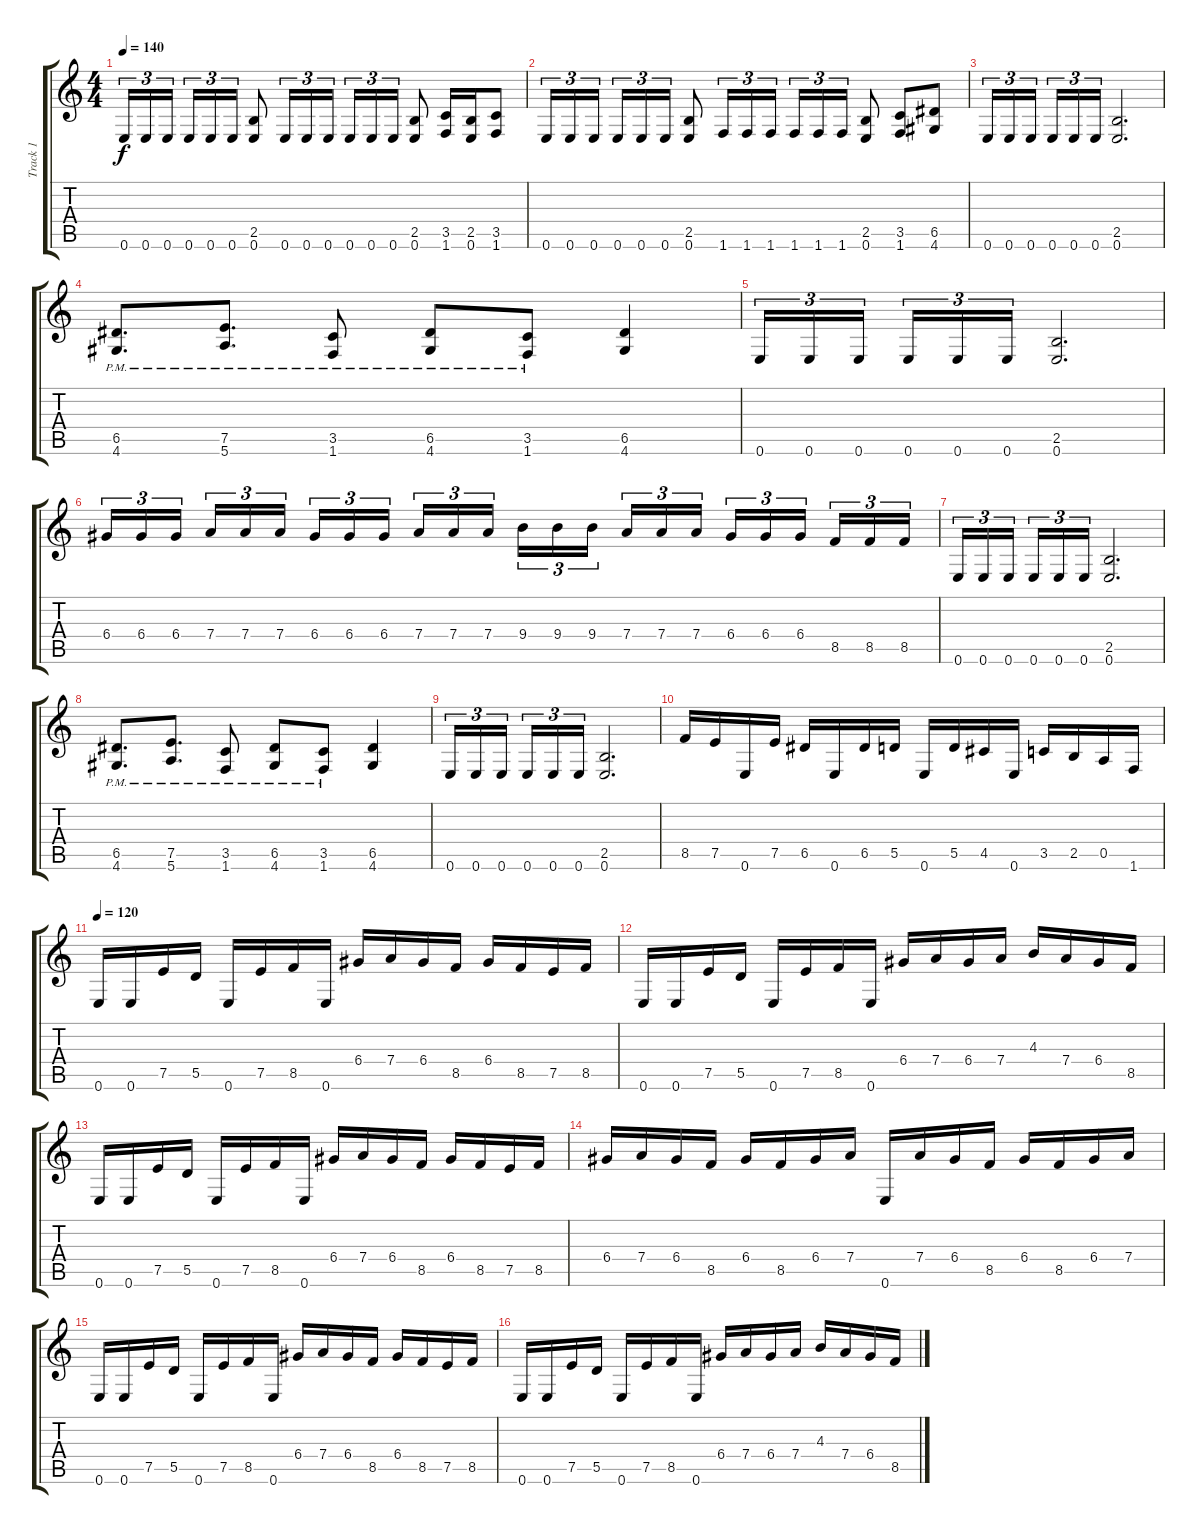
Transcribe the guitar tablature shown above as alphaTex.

\track ("Track 1" "Track 1") {instrument distortionguitar}
\staff {score tabs}
\tuning (E4 B3 G3 D3 A2 E2) {hide}
\ts (4 4)
\tempo 140
\clef g2
\ks c
0.6.16{tu (3 2) dy f} 0.6.16{tu (3 2)} 0.6.16{tu (3 2) beam splitsecondary} 0.6.16{tu (3 2)} 0.6.16{tu (3 2)} 0.6.16{tu (3 2)} (2.5 0.6).8 0.6.16{tu (3 2)} 0.6.16{tu (3 2)} 0.6.16{tu (3 2)} 0.6.16{tu (3 2)} 0.6.16{tu (3 2)} 0.6.16{tu (3 2)} (2.5 0.6).8 (3.5 1.6).16 (2.5 0.6).16 (3.5 1.6).8 |
0.6.16{tu (3 2)} 0.6.16{tu (3 2)} 0.6.16{tu (3 2) beam splitsecondary} 0.6.16{tu (3 2)} 0.6.16{tu (3 2)} 0.6.16{tu (3 2)} (2.5 0.6).8 1.6.16{tu (3 2)} 1.6.16{tu (3 2)} 1.6.16{tu (3 2)} 1.6.16{tu (3 2)} 1.6.16{tu (3 2)} 1.6.16{tu (3 2)} (2.5 0.6).8 (3.5 1.6).8 (6.5 4.6).8 |
0.6.16{tu (3 2)} 0.6.16{tu (3 2)} 0.6.16{tu (3 2) beam splitsecondary} 0.6.16{tu (3 2)} 0.6.16{tu (3 2)} 0.6.16{tu (3 2)} (2.5 0.6).2{d} |
(6.5{pm} 4.6{pm}).8{d} (7.5{pm} 5.6{pm}).8{d} (3.5{pm} 1.6{pm}).8 (6.5{pm} 4.6{pm}).8 (3.5{pm} 1.6{pm}).8 (6.5 4.6).4 |
0.6.16{tu (3 2)} 0.6.16{tu (3 2)} 0.6.16{tu (3 2) beam splitsecondary} 0.6.16{tu (3 2)} 0.6.16{tu (3 2)} 0.6.16{tu (3 2)} (2.5 0.6).2{d} |
6.4.16{tu (3 2)} 6.4.16{tu (3 2)} 6.4.16{tu (3 2) beam splitsecondary} 7.4.16{tu (3 2)} 7.4.16{tu (3 2)} 7.4.16{tu (3 2)} 6.4.16{tu (3 2)} 6.4.16{tu (3 2)} 6.4.16{tu (3 2) beam splitsecondary} 7.4.16{tu (3 2)} 7.4.16{tu (3 2)} 7.4.16{tu (3 2)} 9.4.16{tu (3 2)} 9.4.16{tu (3 2)} 9.4.16{tu (3 2) beam splitsecondary} 7.4.16{tu (3 2)} 7.4.16{tu (3 2)} 7.4.16{tu (3 2)} 6.4.16{tu (3 2)} 6.4.16{tu (3 2)} 6.4.16{tu (3 2) beam splitsecondary} 8.5.16{tu (3 2)} 8.5.16{tu (3 2)} 8.5.16{tu (3 2)} |
0.6.16{tu (3 2)} 0.6.16{tu (3 2)} 0.6.16{tu (3 2) beam splitsecondary} 0.6.16{tu (3 2)} 0.6.16{tu (3 2)} 0.6.16{tu (3 2)} (2.5 0.6).2{d} |
(6.5{pm} 4.6{pm}).8{d} (7.5{pm} 5.6{pm}).8{d} (3.5{pm} 1.6{pm}).8 (6.5{pm} 4.6{pm}).8 (3.5{pm} 1.6{pm}).8 (6.5 4.6).4 |
0.6.16{tu (3 2)} 0.6.16{tu (3 2)} 0.6.16{tu (3 2) beam splitsecondary} 0.6.16{tu (3 2)} 0.6.16{tu (3 2)} 0.6.16{tu (3 2)} (2.5 0.6).2{d} |
8.5.16 7.5.16 0.6.16 7.5.16 6.5.16 0.6.16 6.5.16 5.5.16 0.6.16 5.5.16 4.5.16 0.6.16 3.5.16 2.5.16 0.5.16 1.6.16 |
\tempo 120
0.6.16 0.6.16 7.5.16 5.5.16 0.6.16 7.5.16 8.5.16 0.6.16 6.4.16 7.4.16 6.4.16 8.5.16 6.4.16 8.5.16 7.5.16 8.5.16 |
0.6.16 0.6.16 7.5.16 5.5.16 0.6.16 7.5.16 8.5.16 0.6.16 6.4.16 7.4.16 6.4.16 7.4.16 4.3.16 7.4.16 6.4.16 8.5.16 |
0.6.16 0.6.16 7.5.16 5.5.16 0.6.16 7.5.16 8.5.16 0.6.16 6.4.16 7.4.16 6.4.16 8.5.16 6.4.16 8.5.16 7.5.16 8.5.16 |
6.4.16 7.4.16 6.4.16 8.5.16 6.4.16 8.5.16 6.4.16 7.4.16 0.6.16 7.4.16 6.4.16 8.5.16 6.4.16 8.5.16 6.4.16 7.4.16 |
0.6.16 0.6.16 7.5.16 5.5.16 0.6.16 7.5.16 8.5.16 0.6.16 6.4.16 7.4.16 6.4.16 8.5.16 6.4.16 8.5.16 7.5.16 8.5.16 |
0.6.16 0.6.16 7.5.16 5.5.16 0.6.16 7.5.16 8.5.16 0.6.16 6.4.16 7.4.16 6.4.16 7.4.16 4.3.16 7.4.16 6.4.16 8.5.16
